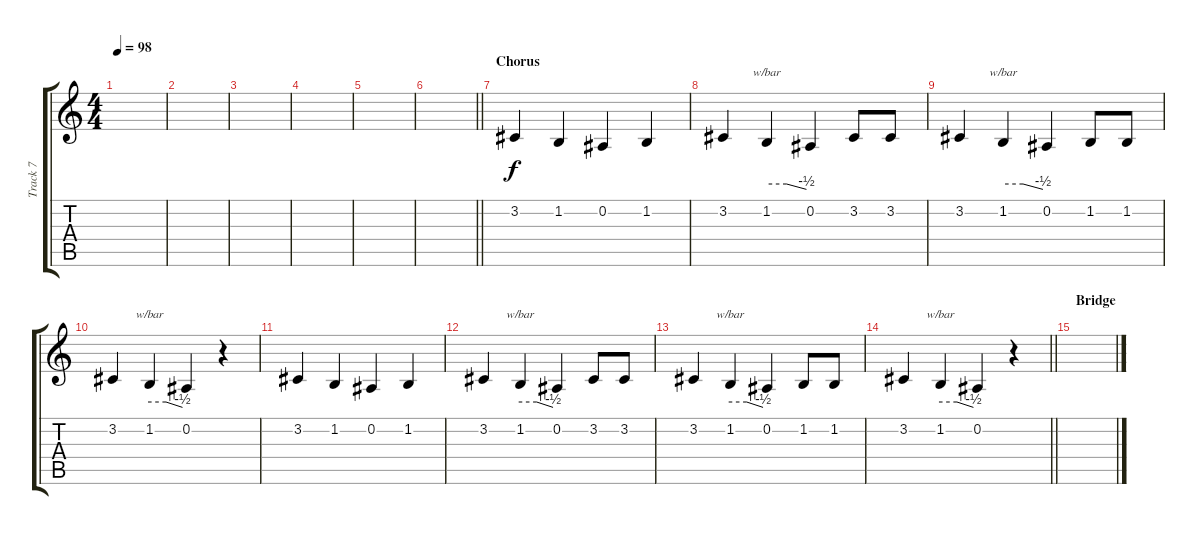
\track ("Track 7" "Track 7") {instrument lead2sawtooth}
\staff {score tabs}
\tuning (Eb4 Bb3 Gb3 Db3 Ab2 Eb2) {hide}
\ts (4 4)
\tempo 98
\clef g2
\ks c
|
|
|
|
|
\barLineRight lightlight
|
\section ("" "Chorus")
3.2.4 1.2.4 0.2.4 1.2.4 |
3.2.4 1.2.4{tbe (custom default 0 0 30 0 60 -2)} 0.2.4 3.2.8 3.2.8 |
3.2.4 1.2.4{tbe (custom default 0 0 30 0 60 -2)} 0.2.4 1.2.8 1.2.8 |
3.2.4 1.2.4{tbe (custom default 0 0 30 0 60 -2)} 0.2.4 r.4 |
3.2.4 1.2.4 0.2.4 1.2.4 |
3.2.4 1.2.4{tbe (custom default 0 0 30 0 60 -2)} 0.2.4 3.2.8 3.2.8 |
3.2.4 1.2.4{tbe (custom default 0 0 30 0 60 -2)} 0.2.4 1.2.8 1.2.8 |
\barLineRight lightlight
3.2.4 1.2.4{tbe (custom default 0 0 30 0 60 -2)} 0.2.4 r.4 |
\section ("" "Bridge")
